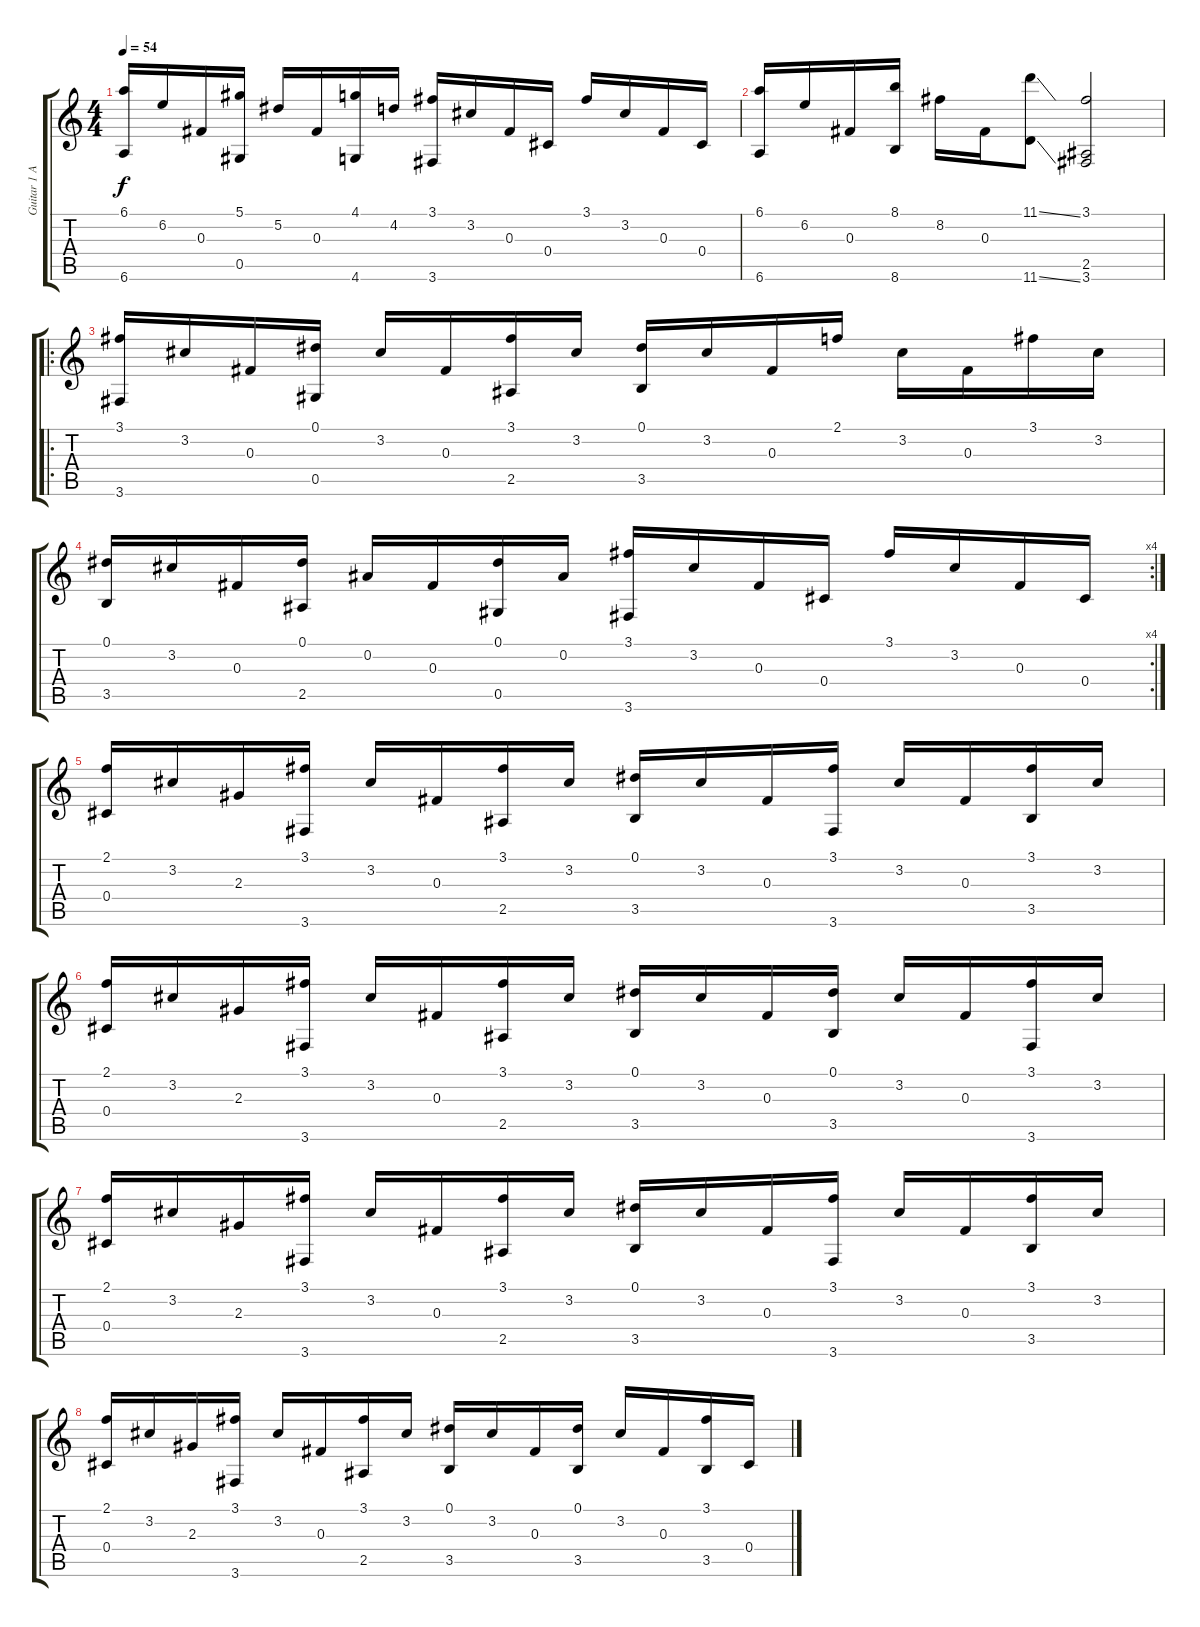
\track ("Guitar 1 Acoustic" "Guitar 1 A") {instrument acousticguitarnylon}
\staff {score tabs}
\tuning (Eb4 Bb3 Gb3 Db3 Ab2 Eb2) {hide}
\ts (4 4)
\tempo 54
\clef g2
\ks c
(6.1 6.6).16{dy f} 6.2.16 0.3.16 (5.1 0.5).16 5.2.16 0.3.16 (4.1 4.6).16 4.2.16 (3.1 3.6).16 3.2.16 0.3.16 0.4.16 3.1.16 3.2.16 0.3.16 0.4.16 |
(6.1 6.6).16 6.2.16 0.3.16 (8.1 8.6).16 8.2.16 0.3.16 (11.1{ss} 11.6{ss}).8 (3.1 2.5 3.6).2 |
\ro
(3.1 3.6).16 3.2.16 0.3.16 (0.1 0.5).16 3.2.16 0.3.16 (3.1 2.5).16 3.2.16 (0.1 3.5).16 3.2.16 0.3.16 2.1.16 3.2.16 0.3.16 3.1.16 3.2.16 |
\rc 4
(0.1 3.5).16 3.2.16 0.3.16 (0.1 2.5).16 0.2.16 0.3.16 (0.1 0.5).16 0.2.16 (3.1 3.6).16 3.2.16 0.3.16 0.4.16 3.1.16 3.2.16 0.3.16 0.4.16 |
(2.1 0.4).16 3.2.16 2.3.16 (3.1 3.6).16 3.2.16 0.3.16 (3.1 2.5).16 3.2.16 (0.1 3.5).16 3.2.16 0.3.16 (3.1 3.6).16 3.2.16 0.3.16 (3.1 3.5).16 3.2.16 |
(2.1 0.4).16 3.2.16 2.3.16 (3.1 3.6).16 3.2.16 0.3.16 (3.1 2.5).16 3.2.16 (0.1 3.5).16 3.2.16 0.3.16 (0.1 3.5).16 3.2.16 0.3.16 (3.1 3.6).16 3.2.16 |
(2.1 0.4).16 3.2.16 2.3.16 (3.1 3.6).16 3.2.16 0.3.16 (3.1 2.5).16 3.2.16 (0.1 3.5).16 3.2.16 0.3.16 (3.1 3.6).16 3.2.16 0.3.16 (3.1 3.5).16 3.2.16 |
(2.1 0.4).16 3.2.16 2.3.16 (3.1 3.6).16 3.2.16 0.3.16 (3.1 2.5).16 3.2.16 (0.1 3.5).16 3.2.16 0.3.16 (0.1 3.5).16 3.2.16 0.3.16 (3.1 3.5).16 0.4.16
